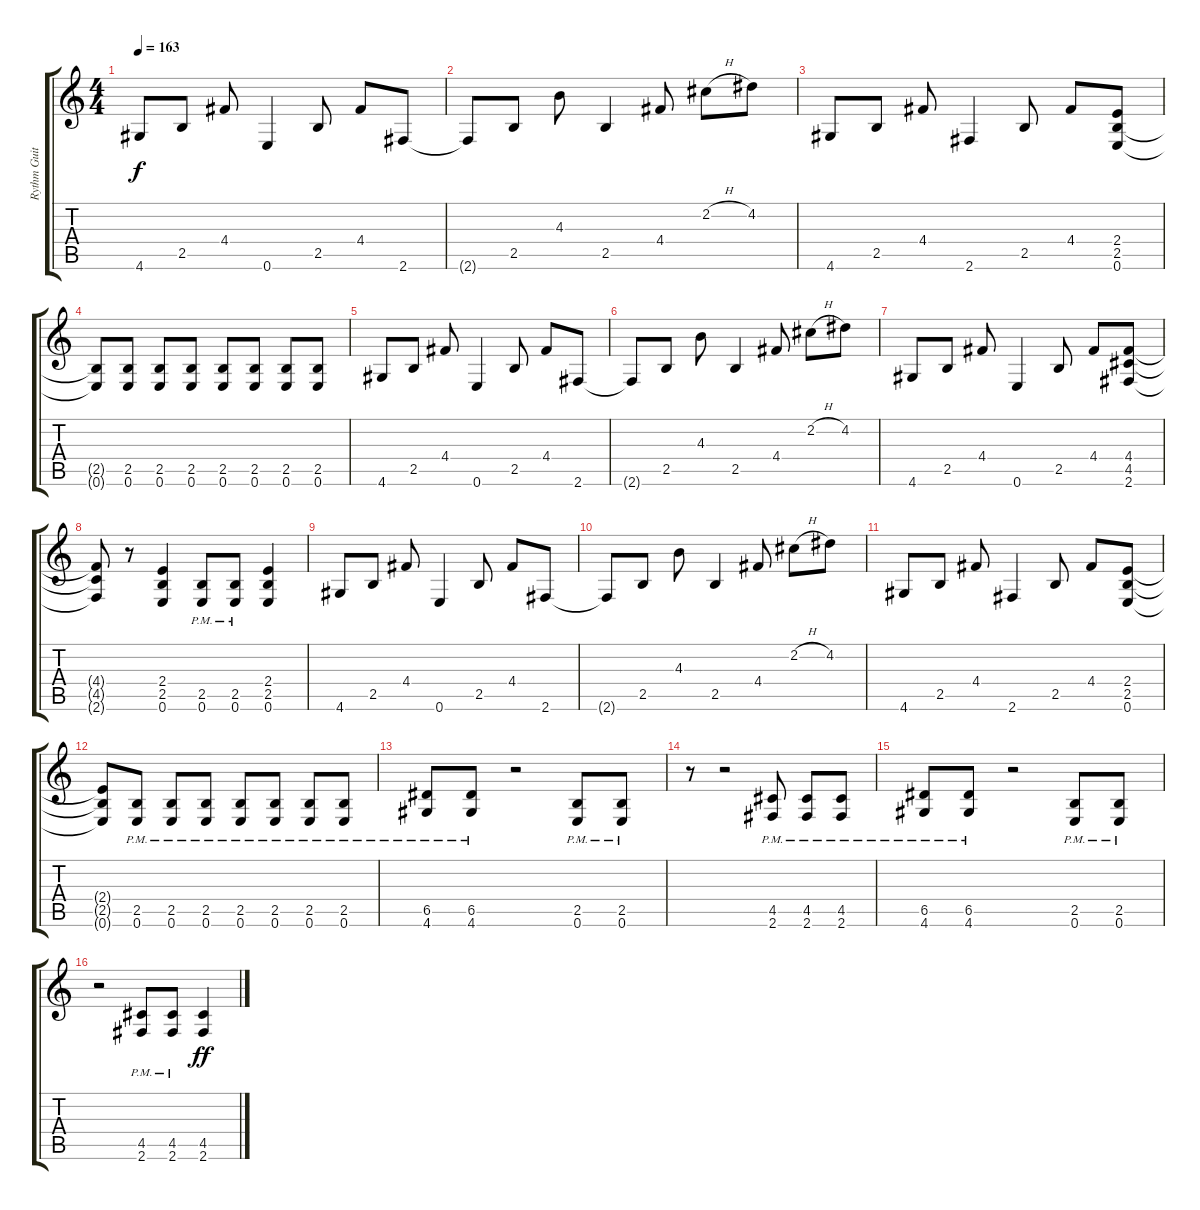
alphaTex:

\track ("Rythm Guitar - Guitarra Base" "Rythm Guit") {instrument distortionguitar}
\staff {score tabs}
\tuning (E4 B3 G3 D3 A2 E2) {hide}
\ts (4 4)
\tempo 163
\clef g2
\ks c
4.6.8{dy f volume 12 balance 0} 2.5.8 4.4.8 0.6.4 2.5.8 4.4.8 2.6.8 |
2.6{t}.8 2.5.8 4.3.8 2.5.4 4.4.8 2.2{h}.8 4.2.8 |
4.6.8 2.5.8 4.4.8 2.6.4 2.5.8 4.4.8 (2.4 2.5 0.6).8 |
(2.5{t} 0.6{t}).8 (2.5 0.6).8 (2.5 0.6).8 (2.5 0.6).8 (2.5 0.6).8 (2.5 0.6).8 (2.5 0.6).8 (2.5 0.6).8 |
4.6.8{volume 12 balance 0} 2.5.8 4.4.8 0.6.4 2.5.8 4.4.8 2.6.8 |
2.6{t}.8 2.5.8 4.3.8 2.5.4 4.4.8 2.2{h}.8 4.2.8 |
4.6.8 2.5.8 4.4.8 0.6.4 2.5.8 4.4.8 (4.4 4.5 2.6).8 |
(4.4{t} 4.5{t} 2.6{t}).8 r.8 (2.4 2.5 0.6).4 (2.5{pm} 0.6{pm}).8 (2.5{pm} 0.6{pm}).8 (2.4 2.5 0.6).4 |
4.6.8{volume 12 balance 0} 2.5.8 4.4.8 0.6.4 2.5.8 4.4.8 2.6.8 |
2.6{t}.8 2.5.8 4.3.8 2.5.4 4.4.8 2.2{h}.8 4.2.8 |
4.6.8 2.5.8 4.4.8 2.6.4 2.5.8 4.4.8 (2.4 2.5 0.6).8 |
(2.4{t} 2.5{t} 0.6{t}).8 (2.5{pm} 0.6{pm}).8 (2.5{pm} 0.6{pm}).8 (2.5{pm} 0.6{pm}).8 (2.5{pm} 0.6{pm}).8 (2.5{pm} 0.6{pm}).8 (2.5{pm} 0.6{pm}).8 (2.5{pm} 0.6{pm}).8 |
(6.5{pm} 4.6{pm}).8 (6.5{pm} 4.6{pm}).8 r.2 (2.5{pm} 0.6{pm}).8 (2.5{pm} 0.6{pm}).8 |
r.8 r.2 (4.5{pm} 2.6{pm}).8 (4.5{pm} 2.6{pm}).8 (4.5{pm} 2.6{pm}).8 |
(6.5{pm} 4.6{pm}).8 (6.5{pm} 4.6{pm}).8 r.2 (2.5{pm} 0.6{pm}).8 (2.5{pm} 0.6{pm}).8 |
r.2 (4.5{pm} 2.6{pm}).8 (4.5{pm} 2.6{pm}).8 (4.5 2.6).4{dy ff}
